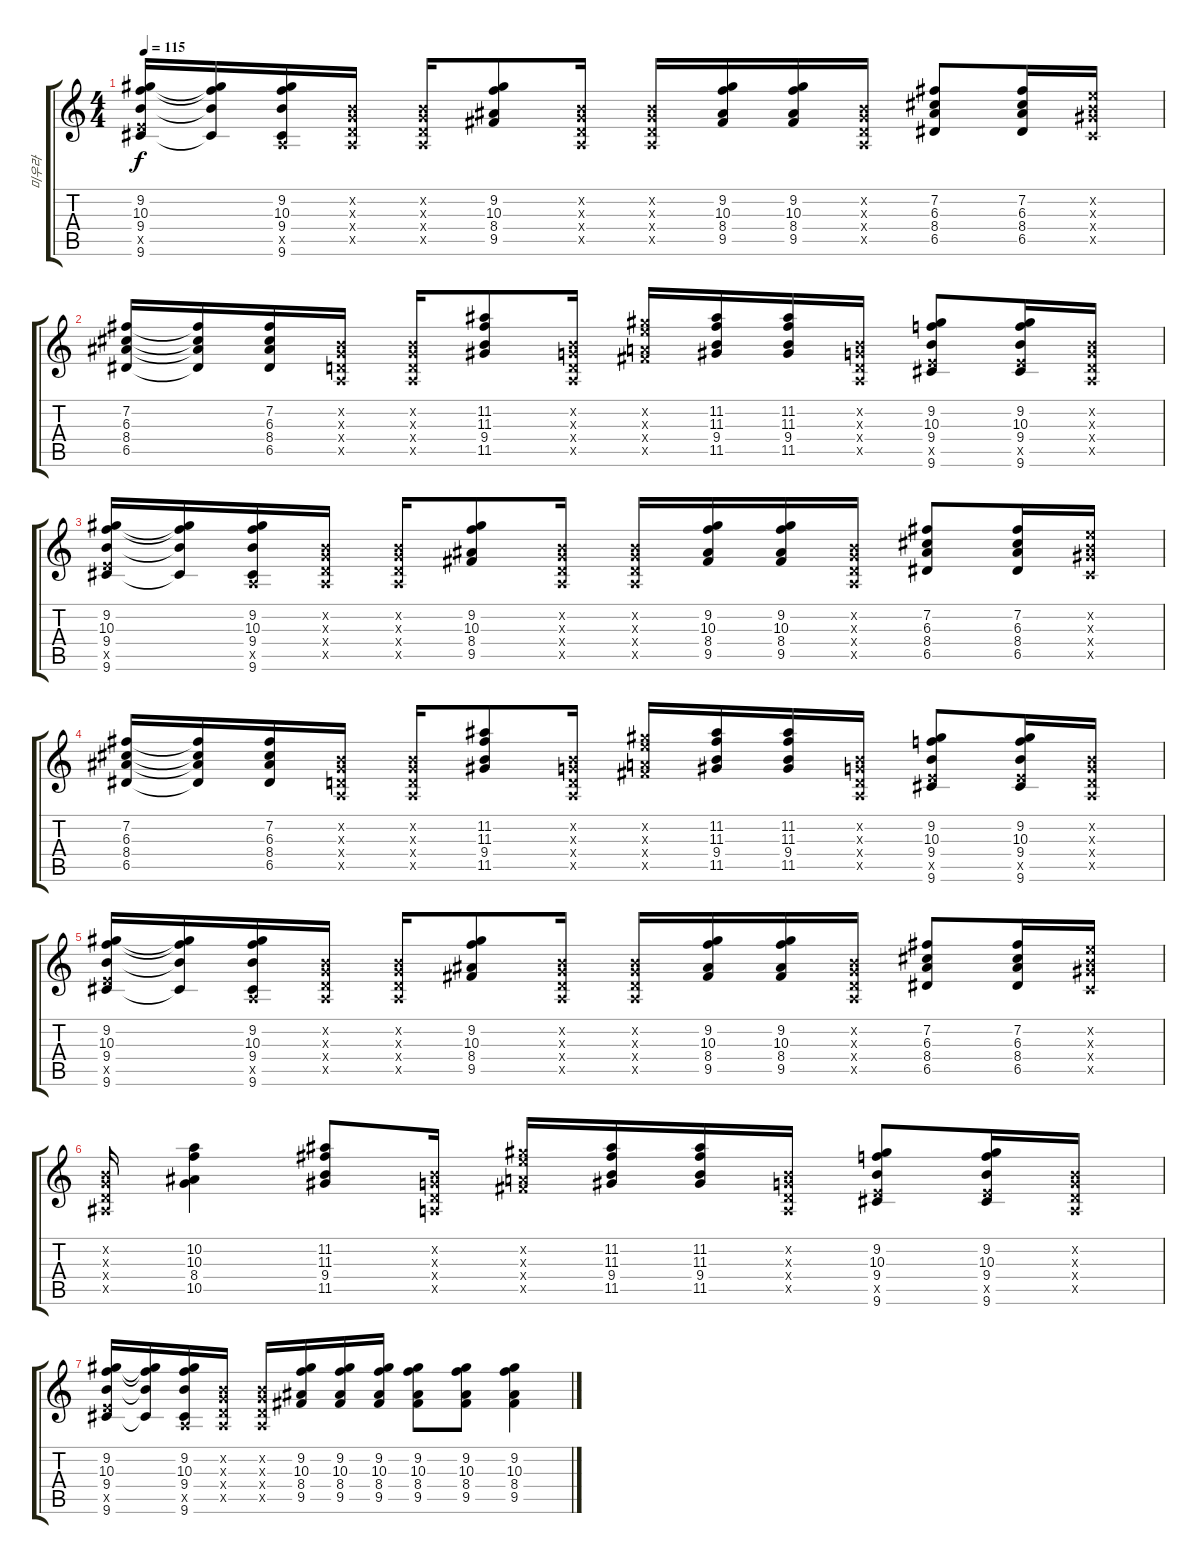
\track ("미우라" "미우라") {instrument acousticguitarsteel}
\staff {score tabs}
\tuning (E4 B3 G3 D3 A2 E2) {hide}
\ts (4 4)
\tempo 115
\clef g2
\ks c
(9.2 10.3 9.4 7.5{x} 9.6).16{dy f} (9.2{t} 10.3{t} 9.4{t} 9.6{t}).16 (9.2 10.3 9.4 0.5{x} 9.6).16 (0.2{x} 0.3{x} 0.4{x} 0.5{x}).16 (0.2{x} 0.3{x} 0.4{x} 0.5{x}).16 (9.2 10.3 8.4 9.5).8 (0.2{x} 0.3{x} 0.4{x} 0.5{x}).16 (0.2{x} 0.3{x} 0.4{x} 0.5{x}).16 (9.2 10.3 8.4 9.5).16 (9.2 10.3 8.4 9.5).16 (0.2{x} 0.3{x} 0.4{x} 0.5{x}).16 (7.2 6.3 8.4 6.5).8 (7.2 6.3 8.4 6.5).16 (5.2{x} 4.3{x} 6.4{x} 4.5{x}).16 |
(7.2 6.3 8.4 6.5).16 (7.2{t} 6.3{t} 8.4{t} 6.5{t}).16 (7.2 6.3 8.4 6.5).16 (0.2{x} 0.3{x} 0.4{x} 0.5{x}).16 (0.2{x} 0.3{x} 0.4{x} 0.5{x}).16 (11.2 11.3 9.4 11.5).8 (0.2{x} 0.3{x} 0.4{x} 0.5{x}).16 (9.2{x} 9.3{x} 7.4{x} 9.5{x}).16 (11.2 11.3 9.4 11.5).16 (11.2 11.3 9.4 11.5).16 (0.2{x} 0.3{x} 0.4{x} 0.5{x}).16 (9.2 10.3 9.4 7.5{x} 9.6).8 (9.2 10.3 9.4 7.5{x} 9.6).16 (0.2{x} 0.3{x} 0.4{x} 0.5{x}).16 |
(9.2 10.3 9.4 7.5{x} 9.6).16 (9.2{t} 10.3{t} 9.4{t} 9.6{t}).16 (9.2 10.3 9.4 0.5{x} 9.6).16 (0.2{x} 0.3{x} 0.4{x} 0.5{x}).16 (0.2{x} 0.3{x} 0.4{x} 0.5{x}).16 (9.2 10.3 8.4 9.5).8 (0.2{x} 0.3{x} 0.4{x} 0.5{x}).16 (0.2{x} 0.3{x} 0.4{x} 0.5{x}).16 (9.2 10.3 8.4 9.5).16 (9.2 10.3 8.4 9.5).16 (0.2{x} 0.3{x} 0.4{x} 0.5{x}).16 (7.2 6.3 8.4 6.5).8 (7.2 6.3 8.4 6.5).16 (5.2{x} 4.3{x} 6.4{x} 4.5{x}).16 |
(7.2 6.3 8.4 6.5).16 (7.2{t} 6.3{t} 8.4{t} 6.5{t}).16 (7.2 6.3 8.4 6.5).16 (0.2{x} 0.3{x} 0.4{x} 0.5{x}).16 (0.2{x} 0.3{x} 0.4{x} 0.5{x}).16 (11.2 11.3 9.4 11.5).8 (0.2{x} 0.3{x} 0.4{x} 0.5{x}).16 (9.2{x} 9.3{x} 7.4{x} 9.5{x}).16 (11.2 11.3 9.4 11.5).16 (11.2 11.3 9.4 11.5).16 (0.2{x} 0.3{x} 0.4{x} 0.5{x}).16 (9.2 10.3 9.4 7.5{x} 9.6).8 (9.2 10.3 9.4 7.5{x} 9.6).16 (0.2{x} 0.3{x} 0.4{x} 0.5{x}).16 |
(9.2 10.3 9.4 7.5{x} 9.6).16 (9.2{t} 10.3{t} 9.4{t} 9.6{t}).16 (9.2 10.3 9.4 0.5{x} 9.6).16 (0.2{x} 0.3{x} 0.4{x} 0.5{x}).16 (0.2{x} 0.3{x} 0.4{x} 0.5{x}).16 (9.2 10.3 8.4 9.5).8 (0.2{x} 0.3{x} 0.4{x} 0.5{x}).16 (0.2{x} 0.3{x} 0.4{x} 0.5{x}).16 (9.2 10.3 8.4 9.5).16 (9.2 10.3 8.4 9.5).16 (0.2{x} 0.3{x} 0.4{x} 0.5{x}).16 (7.2 6.3 8.4 6.5).8 (7.2 6.3 8.4 6.5).16 (5.2{x} 4.3{x} 6.4{x} 4.5{x}).16 |
(0.2{x} 0.3{x} 0.4{x} 1.5{x}).16 (10.2 10.3 8.4 10.5).4 (11.2 11.3 9.4 11.5).8 (0.2{x} 0.3{x} 0.4{x} 0.5{x}).16 (9.2{x} 9.3{x} 7.4{x} 9.5{x}).16 (11.2 11.3 9.4 11.5).16 (11.2 11.3 9.4 11.5).16 (0.2{x} 0.3{x} 0.4{x} 0.5{x}).16 (9.2 10.3 9.4 7.5{x} 9.6).8 (9.2 10.3 9.4 7.5{x} 9.6).16 (0.2{x} 0.3{x} 0.4{x} 0.5{x}).16 |
(9.2 10.3 9.4 7.5{x} 9.6).16 (9.2{t} 10.3{t} 9.4{t} 9.6{t}).16 (9.2 10.3 9.4 0.5{x} 9.6).16 (0.2{x} 0.3{x} 0.4{x} 0.5{x}).16 (0.2{x} 0.3{x} 0.4{x} 0.5{x}).16 (9.2 10.3 8.4 9.5).16 (9.2 10.3 8.4 9.5).16 (9.2 10.3 8.4 9.5).16 (9.2 10.3 8.4 9.5).8 (9.2 10.3 8.4 9.5).8 (9.2 10.3 8.4 9.5).4
